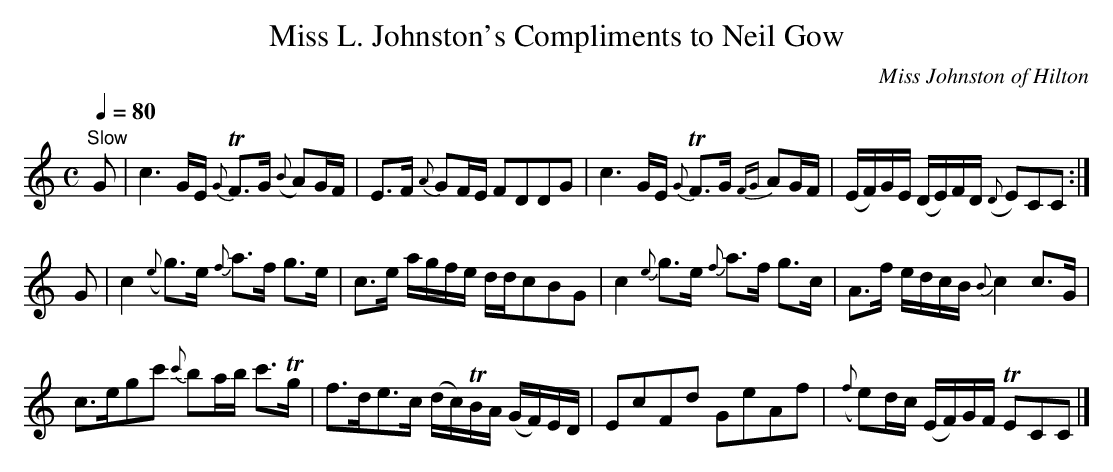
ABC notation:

X:1
T:Miss L. Johnston's Compliments to Neil Gow
C:Miss Johnston of Hilton
M:C
L:1/8
Q:1/4=80
K:C
"Slow"
G|c3        G/E/ {G}TF>G ({B}A)G/F/|    E>F     {A}GF/E/         FDDG                 |\
  c3        G/E/ {G}TF>G {FG}AG/F/ |   (E/F/)G/E/ (D/E/)F/D/ ({D}E)CC                :|
G|c2 ({e}g>)e     {f}a>f     g>e   |    c>e        a/g/f/e/      d/d/cBG              |\
  c2  {e}g>e      {f}a>f     g>c   |    A>f        e/d/c/B/   {B}c2          c>G      |
  c>egc'         {c'}ba/b/   c'>Tg |    f>de>c                  (d/c/)TB/A/ (G/F/)E/D/|\
  EcFd               GeAf          |({f}e)d/c/    (E/F/)G/F/    TECC                 |]
